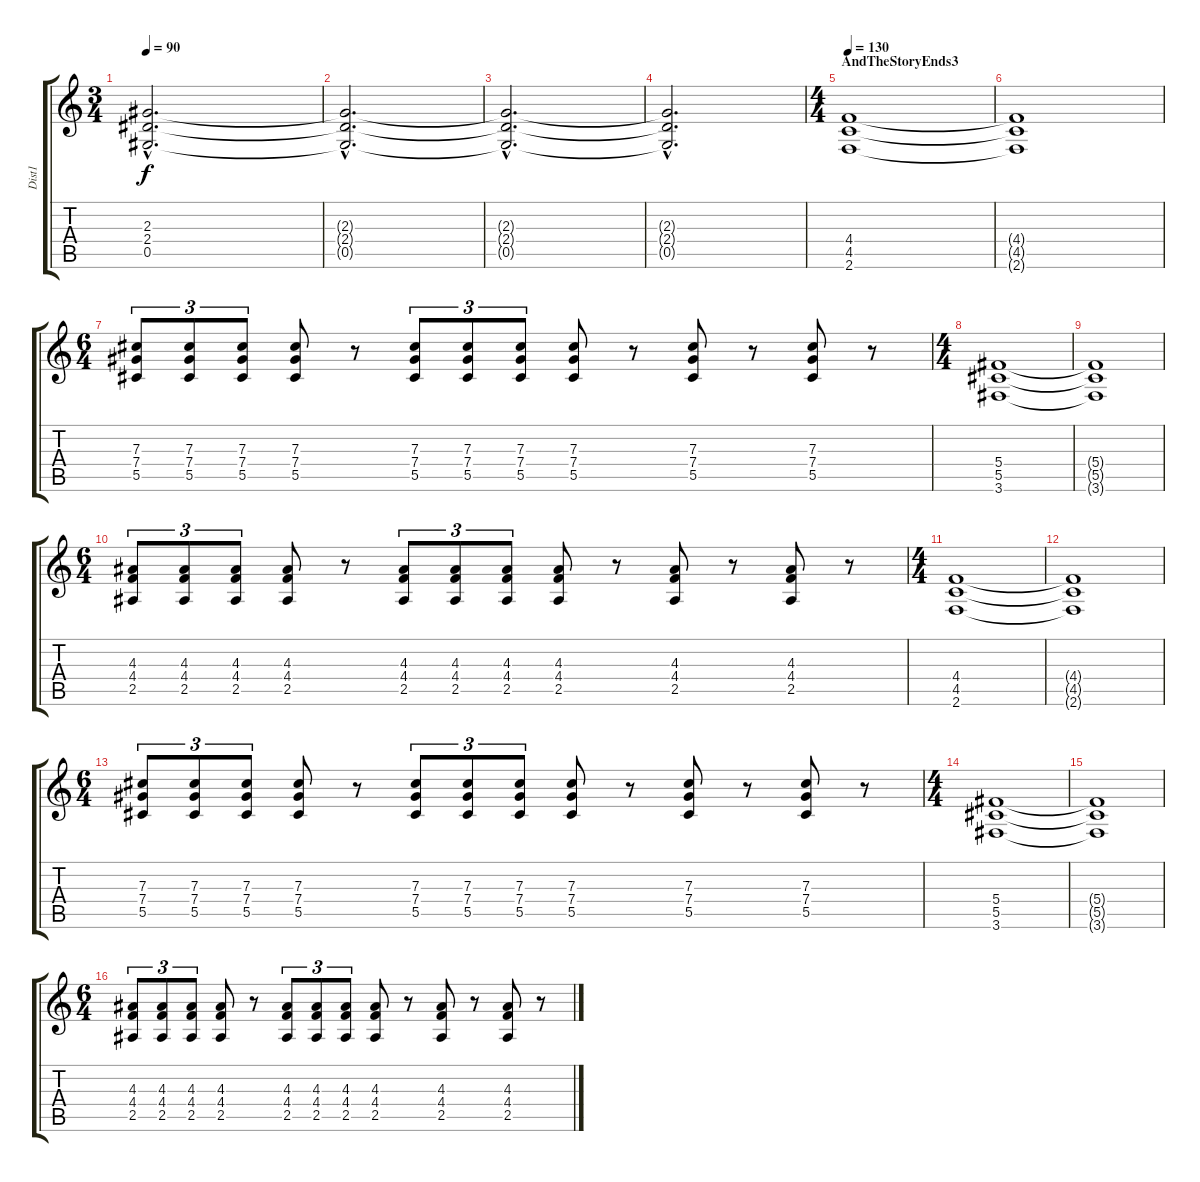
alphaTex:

\track ("Dist1" "Dist1") {instrument distortionguitar}
\staff {score tabs}
\tuning (Eb4 Bb3 Gb3 Db3 Ab2 Eb2) {hide}
\ts (3 4)
\tempo 90
\clef g2
\ks c
(2.3{hac t} 2.4{hac t} 0.5{hac t}).2{d dy f} |
(2.3{hac t} 2.4{hac t} 0.5{hac t}).2{d} |
(2.3{hac t} 2.4{hac t} 0.5{hac t}).2{d} |
(2.3{hac t} 2.4{hac t} 0.5{hac t}).2{d} |
\ts (4 4)
\section ("" "AndTheStoryEnds3")
\tempo 130
(4.4 4.5 2.6).1{volume 12 instrument distortionguitar} |
(4.4{t} 4.5{t} 2.6{t}).1 |
\ts (6 4)
(7.3 7.4 5.5).8{tu (3 2)} (7.3 7.4 5.5).8{tu (3 2)} (7.3 7.4 5.5).8{tu (3 2)} (7.3 7.4 5.5).8 r.8 (7.3 7.4 5.5).8{tu (3 2)} (7.3 7.4 5.5).8{tu (3 2)} (7.3 7.4 5.5).8{tu (3 2)} (7.3 7.4 5.5).8 r.8 (7.3 7.4 5.5).8 r.8 (7.3 7.4 5.5).8 r.8 |
\ts (4 4)
(5.4 5.5 3.6).1 |
(5.4{t} 5.5{t} 3.6{t}).1 |
\ts (6 4)
(4.3 4.4 2.5).8{tu (3 2)} (4.3 4.4 2.5).8{tu (3 2)} (4.3 4.4 2.5).8{tu (3 2)} (4.3 4.4 2.5).8 r.8 (4.3 4.4 2.5).8{tu (3 2)} (4.3 4.4 2.5).8{tu (3 2)} (4.3 4.4 2.5).8{tu (3 2)} (4.3 4.4 2.5).8 r.8 (4.3 4.4 2.5).8 r.8 (4.3 4.4 2.5).8 r.8 |
\ts (4 4)
(4.4 4.5 2.6).1 |
(4.4{t} 4.5{t} 2.6{t}).1 |
\ts (6 4)
(7.3 7.4 5.5).8{tu (3 2)} (7.3 7.4 5.5).8{tu (3 2)} (7.3 7.4 5.5).8{tu (3 2)} (7.3 7.4 5.5).8 r.8 (7.3 7.4 5.5).8{tu (3 2)} (7.3 7.4 5.5).8{tu (3 2)} (7.3 7.4 5.5).8{tu (3 2)} (7.3 7.4 5.5).8 r.8 (7.3 7.4 5.5).8 r.8 (7.3 7.4 5.5).8 r.8 |
\ts (4 4)
(5.4 5.5 3.6).1 |
(5.4{t} 5.5{t} 3.6{t}).1 |
\ts (6 4)
(4.3 4.4 2.5).8{tu (3 2)} (4.3 4.4 2.5).8{tu (3 2)} (4.3 4.4 2.5).8{tu (3 2)} (4.3 4.4 2.5).8 r.8 (4.3 4.4 2.5).8{tu (3 2)} (4.3 4.4 2.5).8{tu (3 2)} (4.3 4.4 2.5).8{tu (3 2)} (4.3 4.4 2.5).8 r.8 (4.3 4.4 2.5).8 r.8 (4.3 4.4 2.5).8 r.8
